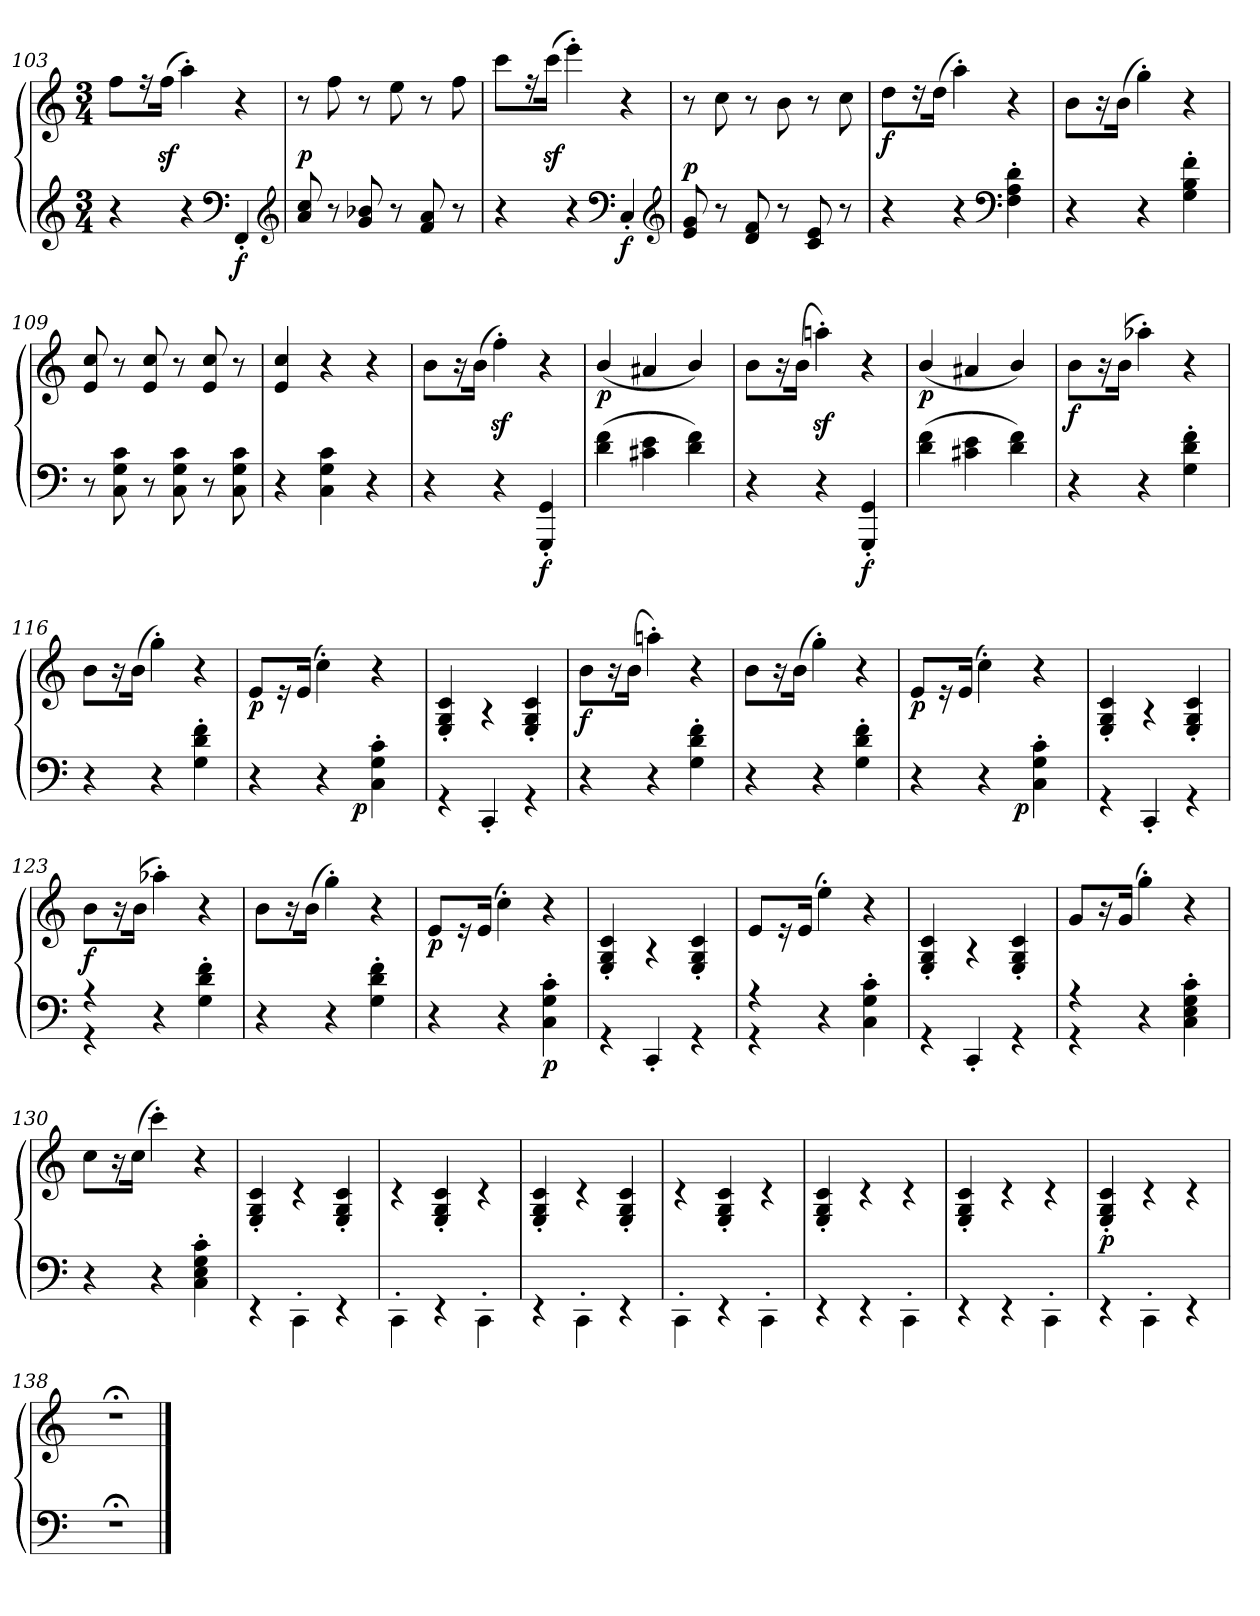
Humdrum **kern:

**kern	**kern	**dynam
*part1	*part1	*part1
*staff2	*staff1	*staff1/2
*clefG2	*clefG2	*
*k[]	*k[]	*
*C:	*C:	*
*M3/4	*M3/4	*
=103	=103	=103
4r	8ff\L	.
.	16r	.
.	(>16ffz<\Jk	.
4r	4aa'\)	.
*clefF4	*	*
!	!	!LO:DY:b=2
4FF'/	4r	f
*clefG2	*	*
=104	=104	=104
!	!	!LO:DY:a=2
8a/ 8cc/	8r	p
8r	8ff\	.
8g/ 8b-X/	8r	.
8r	8ee\	.
8f/ 8a/	8r	.
8r	8ff\	.
=105	=105	=105
4r	8ccc\L	.
.	16rff	.
.	(>16cccz<\Jk	.
4r	4eee'\)	.
*clefF4	*	*
!	!	!LO:DY:b=2
4C'/	4r	f
*clefG2	*	*
!!LO:LB:g=z
=106	=106	=106
!	!	!LO:DY:a=2
8e/ 8g/	8r	p
8r	8cc\	.
8d/ 8f/	8r	.
8r	8b\	.
8c/ 8e/	8r	.
8r	8cc\	.
=107	=107	=107
!	!	!LO:DY:b
4r	8dd\L	f
.	16r	.
.	(>16dd\Jk	.
4r	4aa'\)	.
*clefF4	*	*
4F'\ 4A'\ 4d'\	4r	.
=108	=108	=108
4r	8b\L	.
.	16r	.
.	(>16b\Jk	.
4r	4gg'\)	.
4G'\ 4B'\ 4f'\	4r	.
=109	=109	=109
8r	8e/ 8cc/	.
8C\ 8G\ 8c\	8r	.
8r	8e/ 8cc/	.
8C\ 8G\ 8c\	8r	.
8r	8e/ 8cc/	.
8C\ 8G\ 8c\	8r	.
=110	=110	=110
4r	4e/ 4cc/	.
4C\ 4G\ 4c\	4r	.
4r	4r	.
=111	=111	=111
4r	8b\L	.
.	16r	.
.	(>16b\Jk	.
4r	4ffz<'\)	.
!	!	!LO:DY:b=2
4GGG'/ 4GG'/	4r	f
!!LO:LB:g=z
=112	=112	=112
!	!	!LO:DY:b
(>4d\ 4f\	(<4b/	p
4c#X\ 4e\	4a#X/	.
4d\ 4f\)	4b/)	.
=113	=113	=113
4r	8b\L	.
.	16r	.
.	(>16b\Jk	.
4r	4aanz<'\)	.
!	!	!LO:DY:b=2
4GGG'/ 4GG'/	4r	f
=114	=114	=114
!	!	!LO:DY:b
(>4d\ 4f\	(<4b/	p
4c#X\ 4e\	4a#X/	.
4d\ 4f\)	4b/)	.
=115	=115	=115
!	!	!LO:DY:b
4r	8b\L	f
.	16r	.
.	(>16b\Jk	.
4r	4aa-X'\)	.
4G'\ 4d'\ 4f'\	4r	.
=116	=116	=116
4r	8b\L	.
.	16r	.
.	(>16b\Jk	.
4r	4gg'\)	.
4G'\ 4d'\ 4f'\	4r	.
=117	=117	=117
!	!	!LO:DY:b
*^	*	*
4r	4..ryy	8e/L	p
.	.	16r	.
.	.	(>16e/Jk	.
4r	.	4cc'\)	.
!	!	!	!LO:DY:b=2
.	4ryy	.	p
4C'\ 4G'\ 4c'\	.	4r	.
.	16ryy	.	.
*v	*v	*	*
=118	=118	=118
4rFF	4E'/ 4G'/ 4c'/	.
4CC'/	4rA	.
4rFF	4E'/ 4G'/ 4c'/	.
!!LO:LB:g=z
=119	=119	=119
!	!	!LO:DY:b
4r	8b\L	f
.	16r	.
.	(>16b\Jk	.
4r	4aan'\)	.
4G'\ 4d'\ 4f'\	4r	.
=120	=120	=120
4r	8b\L	.
.	16r	.
.	(>16b\Jk	.
4r	4gg'\)	.
4G'\ 4d'\ 4f'\	4r	.
=121	=121	=121
!	!	!LO:DY:b
*^	*	*
4r	4..ryy	8e/L	p
.	.	16r	.
.	.	(>16e/Jk	.
4r	.	4cc'\)	.
!	!	!	!LO:DY:b=2
.	4ryy	.	p
4C'\ 4G'\ 4c'\	.	4r	.
.	16ryy	.	.
*v	*v	*	*
=122	=122	=122
4rFF	4E'/ 4G'/ 4c'/	.
4CC'/	4rA	.
4rFF	4E'/ 4G'/ 4c'/	.
=123	=123	=123
*^	*	*
!	!	!	!LO:DY:b
4r	4r	8b\L	f
.	.	16r	.
.	.	(>16b\Jk	.
4r	2ryy	4aa-X'\)	.
4G'\ 4d'\ 4f'\	.	4r	.
*v	*v	*	*
=124	=124	=124
4r	8b\L	.
.	16r	.
.	(>16b\Jk	.
4r	4gg'\)	.
4G'\ 4d'\ 4f'\	4r	.
!!LO:LB:g=z
=125	=125	=125
!	!	!LO:DY:b
4r	8e/L	p
.	16r	.
.	(>16e/Jk	.
4r	4cc'\)	.
!	!	!LO:DY:b=2
4C'\ 4G'\ 4c'\	4r	p
=126	=126	=126
4rFF	4E'/ 4G'/ 4c'/	.
4CC'/	4rA	.
4rFF	4E'/ 4G'/ 4c'/	.
=127	=127	=127
*^	*	*
!	!	!	!LO:DY:b
4r	4r	8e/L	cresc.
.	.	16r	.
.	.	(>16e/Jk	.
4r	2ryy	4ee'\)	.
4C'\ 4G'\ 4c'\	.	4r	.
*v	*v	*	*
=128	=128	=128
4rFF	4E'/ 4G'/ 4c'/	.
4CC'/	4rA	.
4rFF	4E'/ 4G'/ 4c'/	.
=129	=129	=129
*^	*	*
4r	4r	8g/L	.
.	.	16r	.
.	.	(>16g/Jk	.
4r	2ryy	4gg'\)	.
4C'\ 4E'\ 4G'\ 4c'\	.	4r	.
*v	*v	*	*
=130	=130	=130
4r	8cc\L	.
.	16r	.
.	(>16cc\Jk	.
4r	4ccc'\)	.
4C'\ 4E'\ 4G'\ 4c'\	4r	.
=131	=131	=131
!	!	!LO:DY:b
4rDD	4E'/ 4G'/ 4c'/	forte
4CC'\	4rB	.
4rDD	4E'/ 4G'/ 4c'/	.
!!LO:LB:g=z
=132	=132	=132
4CC'\	4rB	.
4rDD	4E'/ 4G'/ 4c'/	.
4CC'\	4rB	.
=133	=133	=133
4rDD	4E'/ 4G'/ 4c'/	.
4CC'\	4rB	.
4rDD	4E'/ 4G'/ 4c'/	.
=134	=134	=134
4CC'\	4rB	.
4rDD	4E'/ 4G'/ 4c'/	.
4CC'\	4rB	.
=135	=135	=135
4rDD	4E'/ 4G'/ 4c'/	.
!	!	!LO:DY:b
4rDD	4rB	decresc.
4CC'\	4rB	.
=136	=136	=136
4rDD	4E'/ 4G'/ 4c'/	.
4rDD	4rB	.
4CC'\	4rB	.
=137	=137	=137
!	!	!LO:DY:b
4rDD	4E'/ 4G'/ 4c'/	p
4CC'\	4rB	.
4rDD	4rB	.
=138	=138	=138
2.r;<	2.r;<	.
==	==	==
*-	*-	*-
